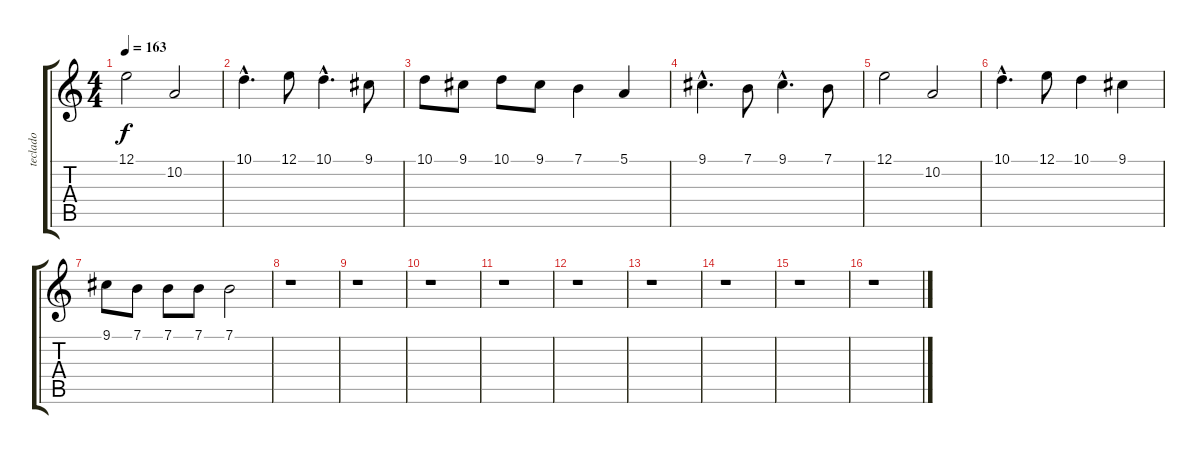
\track ("teclado" "teclado") {instrument synthstrings1}
\staff {score tabs}
\tuning (E4 B3 G3 D3 A2 E2) {hide}
\ts (4 4)
\tempo 163
\clef g2
\ks c
12.1.2{dy f} 10.2.2 |
10.1{hac}.4{d} 12.1.8 10.1{hac}.4{d} 9.1.8 |
10.1.8 9.1.8 10.1.8 9.1.8 7.1.4 5.1.4 |
9.1{hac}.4{d} 7.1.8 9.1{hac}.4{d} 7.1.8 |
12.1.2 10.2.2 |
10.1{hac}.4{d} 12.1.8 10.1.4 9.1.4 |
9.1.8 7.1.8 7.1.8 7.1.8 7.1.2 |
r.1 |
r.1 |
r.1 |
r.1 |
r.1 |
r.1 |
r.1 |
r.1 |
r.1
